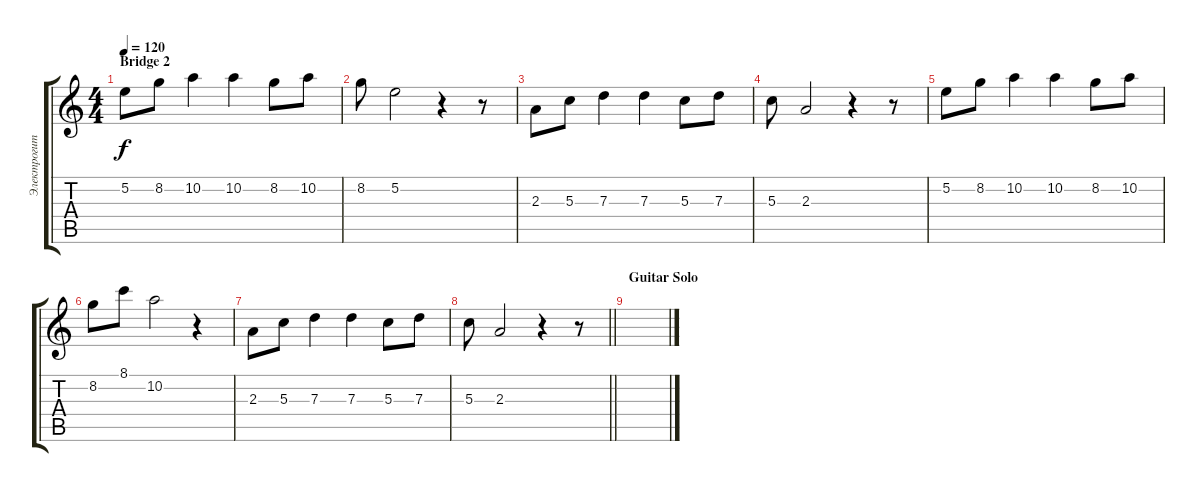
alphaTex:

\track ("Электрогитара 2" "Электрогит") {instrument distortionguitar}
\staff {score tabs}
\tuning (E4 B3 G3 D3 A2 E2) {hide}
\ts (4 4)
\section ("" "Bridge 2")
\tempo 120
\clef g2
\ks c
5.2.8{dy f instrument distortionguitar} 8.2.8 10.2.4 10.2.4 8.2.8 10.2.8 |
8.2.8 5.2.2 r.4 r.8 |
2.3.8 5.3.8 7.3.4 7.3.4 5.3.8 7.3.8 |
5.3.8 2.3.2 r.4 r.8 |
5.2.8 8.2.8 10.2.4 10.2.4 8.2.8 10.2.8 |
8.2.8 8.1.8 10.2.2 r.4 |
2.3.8 5.3.8 7.3.4 7.3.4 5.3.8 7.3.8 |
\barLineRight lightlight
5.3.8 2.3.2 r.4 r.8 |
\section ("" "Guitar Solo")
